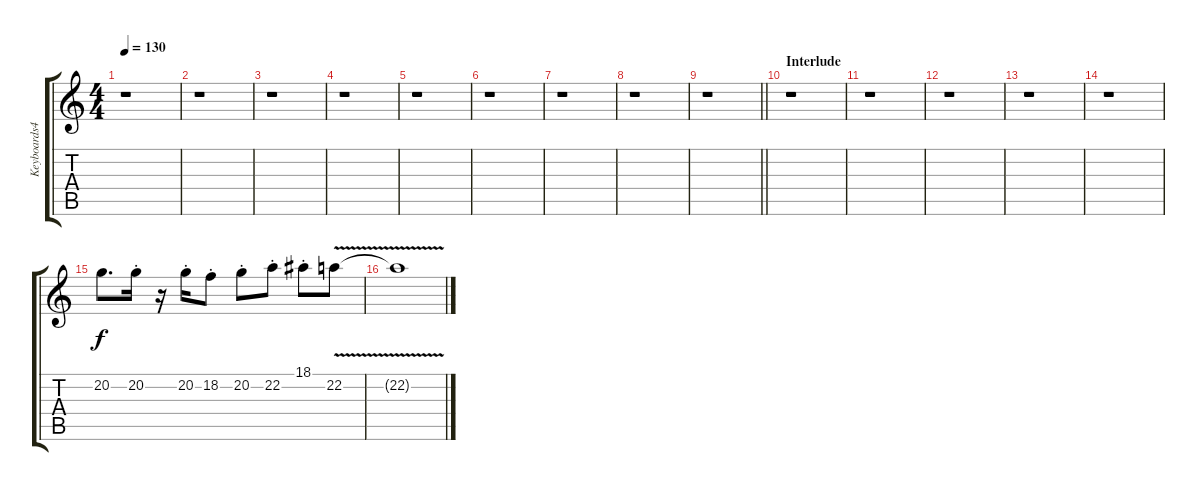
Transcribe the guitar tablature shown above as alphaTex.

\track ("Keyboards4" "Keyboards4") {instrument lead8bassandlead}
\staff {score tabs}
\tuning (E4 B3 G3 D3 A2 E2) {hide}
\ts (4 4)
\tempo 130
\clef g2
\ks c
r.1{dy f} |
r.1 |
r.1 |
r.1 |
r.1 |
r.1 |
r.1 |
r.1 |
\barLineRight lightlight
r.1 |
\section ("" "Interlude")
r.1 |
r.1 |
r.1 |
r.1 |
r.1 |
20.2.8{d instrument lead8bassandlead} 20.2{st}.16 r.16 20.2{st}.16 18.2{st}.8 20.2{st}.8 22.2{st}.8 18.1{st}.8 22.2{v}.8 |
22.2{t}.1
